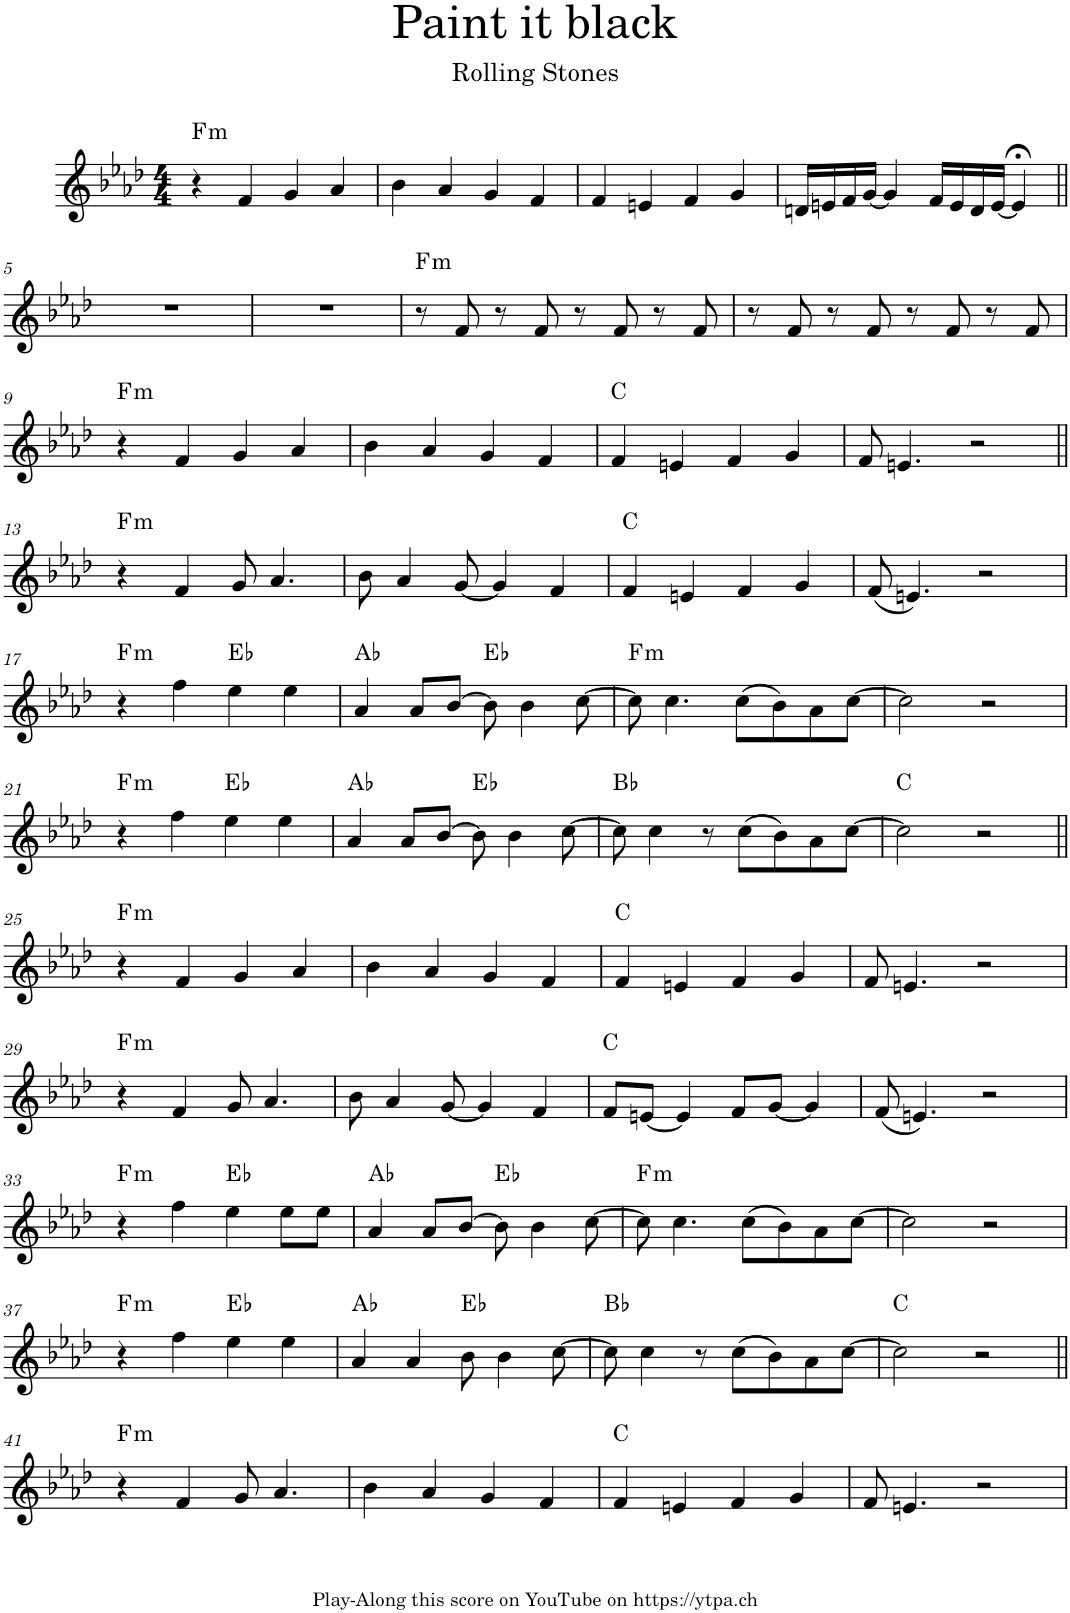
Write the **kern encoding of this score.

**kern	**harte
*part1	*part1
*staff1	*
*I"Piano	*
*I'Pno.	*
*clefG2	*
*k[b-e-a-d-]	*
*M4/4	*
=1	=1
!	!LO:H:kt=m
4r	F:min
4f/	.
4g/	.
4a-/	.
=2	=2
4b-\	.
4a-/	.
4g/	.
4f/	.
=3	=3
4f/	.
4en/	.
4f/	.
4g/	.
=4	=4
16dn/LL	.
16en/	.
16f/	.
[16g/JJ	.
4g/]	.
16f/LL	.
16e/	.
16d/	.
[16e/JJ	.
4e;</]	.
!!LO:LB:g=z
=5||	=5||
1r	.
=6	=6
1r	.
=7	=7
!	!LO:H:kt=m
8r	F:min
8f/	.
8r	.
8f/	.
8r	.
8f/	.
8r	.
8f/	.
=8	=8
8r	.
8f/	.
8r	.
8f/	.
8r	.
8f/	.
8r	.
8f/	.
!!LO:LB:g=z
=9	=9
!	!LO:H:kt=m
4r	F:min
4f/	.
4g/	.
4a-/	.
=10	=10
4b-\	.
4a-/	.
4g/	.
4f/	.
=11	=11
4f/	C:maj
4en/	.
4f/	.
4g/	.
=12	=12
8f/	.
4.en/	.
2r	.
!!LO:LB:g=z
=13||	=13||
!	!LO:H:kt=m
4r	F:min
4f/	.
8g/	.
4.a-/	.
=14	=14
8b-\	.
4a-/	.
[8g/	.
4g/]	.
4f/	.
=15	=15
4f/	C:maj
4en/	.
4f/	.
4g/	.
=16	=16
(8f/	.
4.en/)	.
2r	.
!!LO:LB:g=z
=17	=17
!	!LO:H:kt=m
4r	F:min
4ff\	.
4ee-\	Eb:maj
4ee-\	.
=18	=18
4a-/	Ab:maj
8a-/L	.
[8b-/J	.
8b-\]	Eb:maj
4b-\	.
[8cc\	.
=19	=19
!	!LO:H:kt=m
8cc\]	F:min
4.cc\	.
(8cc\L	.
8b-\)	.
8a-\	.
[8cc\J	.
=20	=20
2cc\]	.
2r	.
!!LO:LB:g=z
=21	=21
!	!LO:H:kt=m
4r	F:min
4ff\	.
4ee-\	Eb:maj
4ee-\	.
=22	=22
4a-/	Ab:maj
8a-/L	.
[8b-/J	.
8b-\]	Eb:maj
4b-\	.
[8cc\	.
=23	=23
8cc\]	Bb:maj
4cc\	.
8r	.
(8cc\L	.
8b-\)	.
8a-\	.
[8cc\J	.
=24	=24
2cc\]	C:maj
2r	.
!!LO:LB:g=z
=25||	=25||
!	!LO:H:kt=m
4r	F:min
4f/	.
4g/	.
4a-/	.
=26	=26
4b-\	.
4a-/	.
4g/	.
4f/	.
=27	=27
4f/	C:maj
4en/	.
4f/	.
4g/	.
=28	=28
8f/	.
4.en/	.
2r	.
!!LO:LB:g=z
=29	=29
!	!LO:H:kt=m
4r	F:min
4f/	.
8g/	.
4.a-/	.
=30	=30
8b-\	.
4a-/	.
[8g/	.
4g/]	.
4f/	.
=31	=31
8f/L	C:maj
[8en/J	.
4e/]	.
8f/L	.
[8g/J	.
4g/]	.
=32	=32
(8f/	.
4.en/)	.
2r	.
!!LO:LB:g=z
=33	=33
!	!LO:H:kt=m
4r	F:min
4ff\	.
4ee-\	Eb:maj
8ee-\L	.
8ee-\J	.
=34	=34
4a-/	Ab:maj
8a-/L	.
[8b-/J	.
8b-\]	Eb:maj
4b-\	.
[8cc\	.
=35	=35
!	!LO:H:kt=m
8cc\]	F:min
4.cc\	.
(8cc\L	.
8b-\)	.
8a-\	.
[8cc\J	.
=36	=36
2cc\]	.
2r	.
!!LO:LB:g=z
=37	=37
!	!LO:H:kt=m
4r	F:min
4ff\	.
4ee-\	Eb:maj
4ee-\	.
=38	=38
4a-/	Ab:maj
4a-/	.
8b-\	Eb:maj
4b-\	.
[8cc\	.
=39	=39
8cc\]	Bb:maj
4cc\	.
8r	.
(8cc\L	.
8b-\)	.
8a-\	.
[8cc\J	.
=40	=40
2cc\]	C:maj
2r	.
!!LO:LB:g=z
=41||	=41||
!	!LO:H:kt=m
4r	F:min
4f/	.
8g/	.
4.a-/	.
=42	=42
4b-\	.
4a-/	.
4g/	.
4f/	.
=43	=43
4f/	C:maj
4en/	.
4f/	.
4g/	.
=44	=44
8f/	.
4.en/	.
2r	.
=	=
*-	*-
